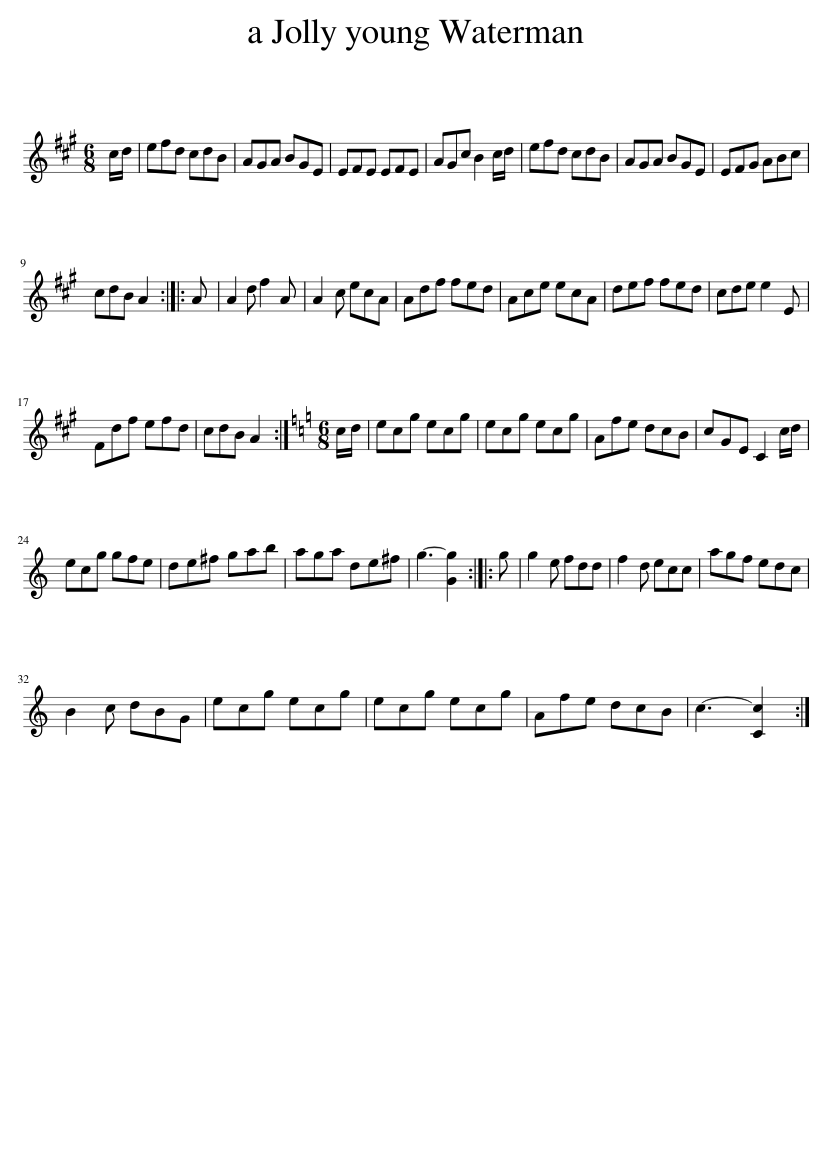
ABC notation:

X:1
L:1/8
M:6/8
I:linebreak $
K:A
V:1 treble
V:1
 c/d/ | efd cdB | AGA BGE | EFE EFE | AGc B2 c/d/ | %5
 efd cdB | AGA BGE | EFG ABc |$ cdB A2 :: A | %10
 A2 d f2 A | A2 c ecA | Adf fed | Ace ecA | def fed | %15
 cde e2 E |$ Fdf efd | cdB A2 :|[K:C][M:6/8] c/d/ | ecg ecg | %20
 ecg ecg | Afe dcB | cGE C2 c/d/ |$ ecg gfe | de^f gab | %25
 aga de^f | g3- [Gg]2 :: g | g2 e fdd | f2 d ecc | %30
 agf edc |$ B2 c dBG | ecg ecg | ecg ecg | Afe dcB | %35
 c3- [Cc]2 :| %36
